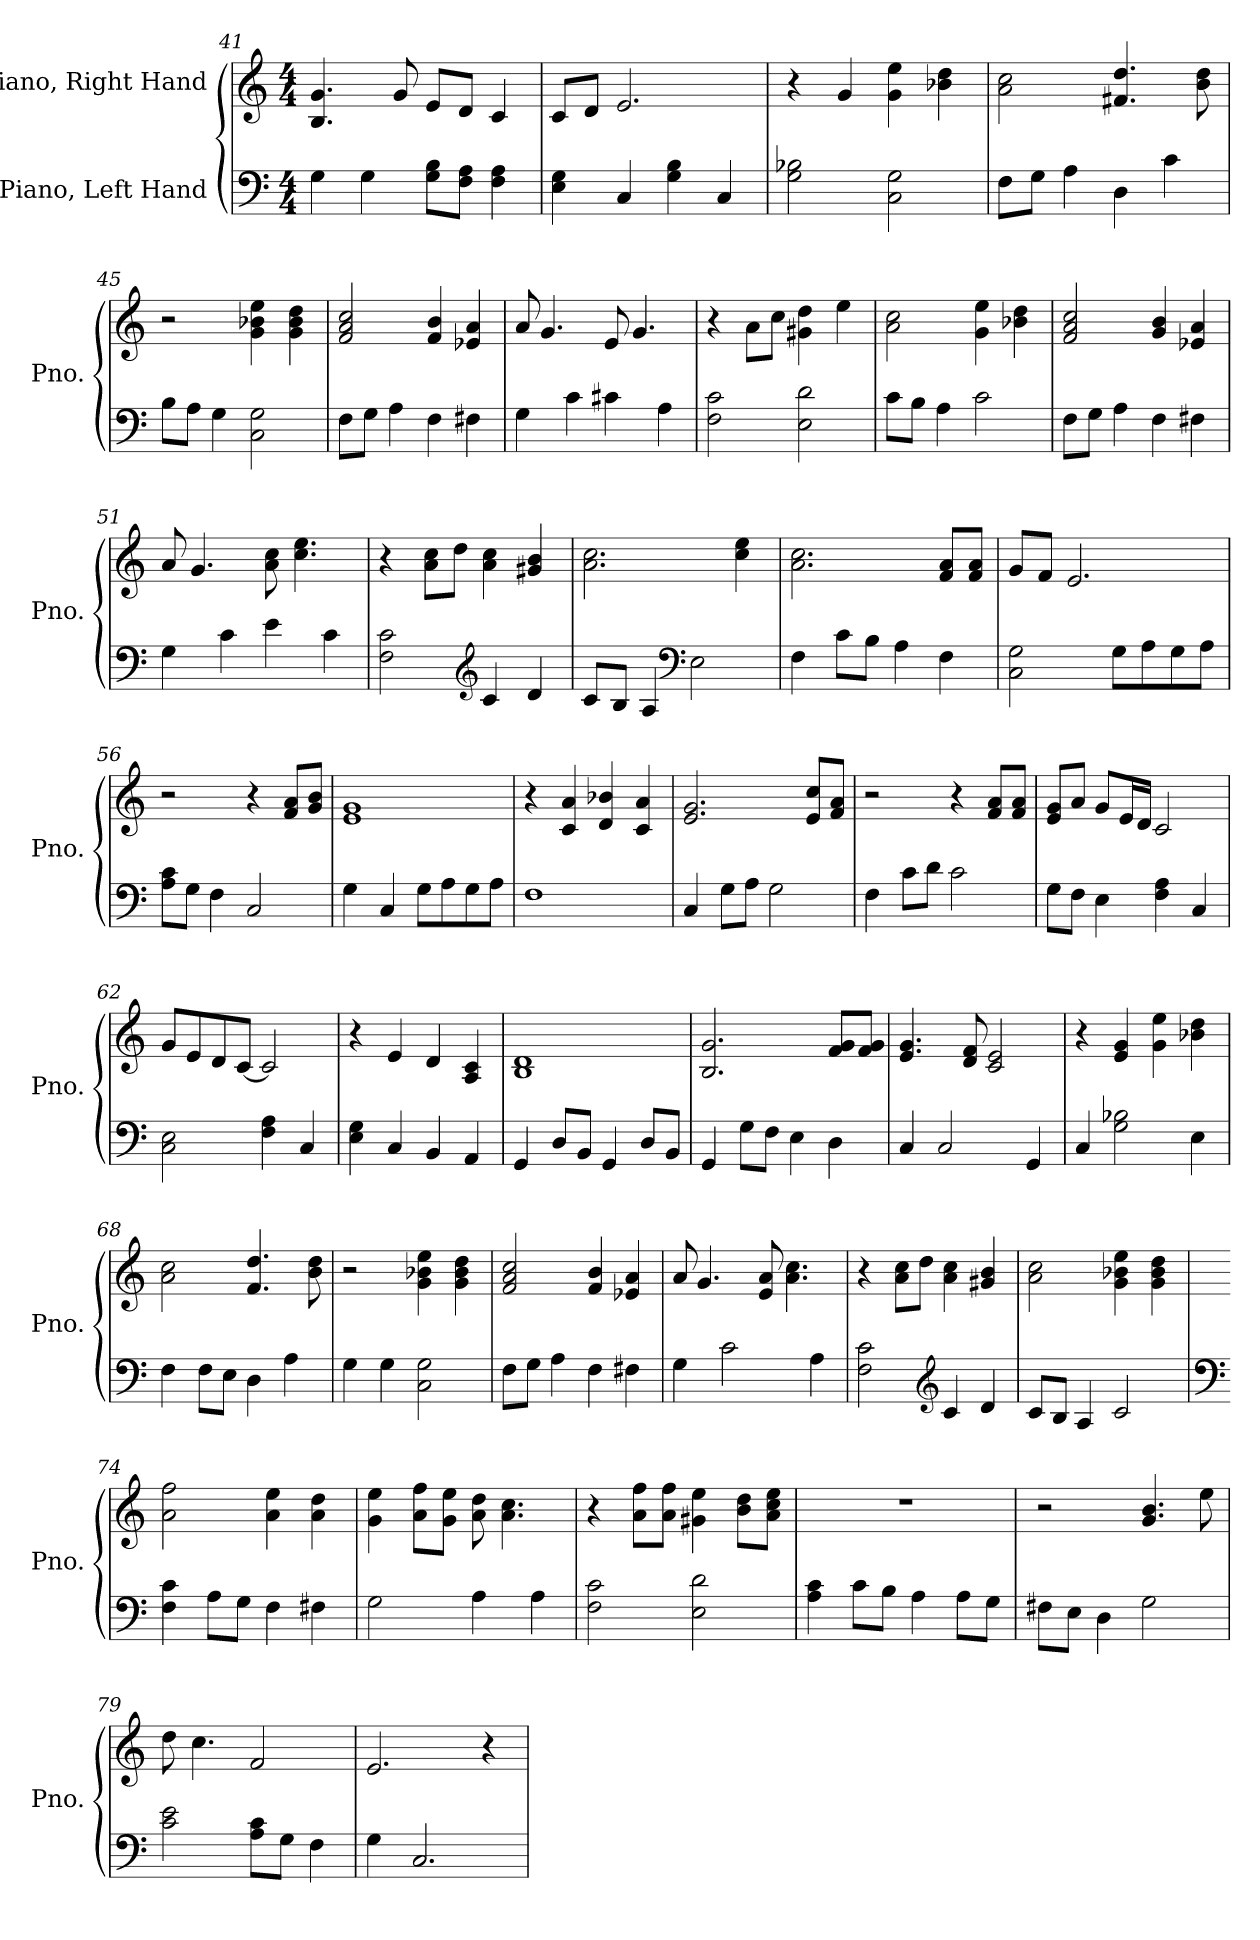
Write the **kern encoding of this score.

**kern	**kern
*part2	*part1
*staff2	*staff1
*I"Piano, Left Hand	*I"Piano, Right Hand
*I'Pno.	*I'Pno.
*clefF4	*clefG2
*k[]	*k[]
*M4/4	*M4/4
=41	=41
4G\	4.B/ 4.g/
4G\	.
.	8g/
8G\ 8B\L	8e/L
8F\ 8A\J	8d/J
4F\ 4A\	4c/
=42	=42
4E\ 4G\	8c/L
.	8d/J
4C/	2.e/
4G\ 4B\	.
4C/	.
=43	=43
2G\ 2B-X\	4r
.	4g/
2C\ 2G\	4g\ 4ee\
.	4b-X\ 4dd\
=44	=44
8F\L	2a\ 2cc\
8G\J	.
4A\	.
4D\	4.f#X/ 4.dd/
4c\	.
.	8b\ 8dd\
=45	=45
8B\L	2r
8A\J	.
4G\	.
2C\ 2G\	4g\ 4b-X\ 4ee\
.	4g\ 4b-\ 4dd\
!!LO:LB:g=z
=46	=46
8F\L	2f/ 2a/ 2cc/
8G\J	.
4A\	.
4F\	4f/ 4b/
4F#X\	4e-X/ 4a/
=47	=47
4G\	8a/
.	4.g/
4c\	.
4c#X\	8e/
.	4.g/
4A\	.
=48	=48
2F\ 2c\	4r
.	8a\L
.	8cc\J
2E\ 2d\	4g#X\ 4dd\
.	4ee\
=49	=49
8c\L	2a\ 2cc\
8B\J	.
4A\	.
2c\	4g\ 4ee\
.	4b-X\ 4dd\
=50	=50
8F\L	2f/ 2a/ 2cc/
8G\J	.
4A\	.
4F\	4g/ 4b/
4F#X\	4e-X/ 4a/
=51	=51
4G\	8a/
.	4.g/
4c\	.
4e\	8a\ 8cc\
.	4.cc\ 4.ee\
4c\	.
!!LO:LB:g=z
=52	=52
2F\ 2c\	4r
.	8a\ 8cc\L
.	8dd\J
*clefG2	*
4c/	4a\ 4cc\
4d/	4g#X/ 4b/
=53	=53
8c/L	2.a\ 2.cc\
8B/J	.
4A/	.
*clefF4	*
2E\	.
.	4cc\ 4ee\
=54	=54
4F\	2.a\ 2.cc\
8c\L	.
8B\J	.
4A\	.
4F\	8f/ 8a/L
.	8f/ 8a/J
=55	=55
2C\ 2G\	8g/L
.	8f/J
.	2.e/
8G\L	.
8A\	.
8G\	.
8A\J	.
=56	=56
8A\ 8c\L	2r
8G\J	.
4F\	.
2C/	4r
.	8f/ 8a/L
.	8g/ 8b/J
=57	=57
4G\	1e 1g
4C/	.
8G\L	.
8A\	.
8G\	.
8A\J	.
!!LO:LB:g=z
=58	=58
1F	4r
.	4c/ 4a/
.	4d/ 4b-X/
.	4c/ 4a/
=59	=59
4C/	2.e/ 2.g/
8G\L	.
8A\J	.
2G\	.
.	8e/ 8cc/L
.	8f/ 8a/J
=60	=60
4F\	2r
8c\L	.
8d\J	.
2c\	4r
.	8f/ 8a/L
.	8f/ 8a/J
=61	=61
8G\L	8e/ 8g/L
8F\J	8a/J
4E\	8g/L
.	16e/L
.	16d/JJ
4F\ 4A\	2c/
4C/	.
=62	=62
2C\ 2E\	8g/L
.	8e/
.	8d/
.	[8c/J
4F\ 4A\	2c/]
4C/	.
=63	=63
4E\ 4G\	4r
4C/	4e/
4BB/	4d/
4AA/	4A/ 4c/
!!LO:LB:g=z
=64	=64
4GG/	1B 1d
8D/L	.
8BB/J	.
4GG/	.
8D/L	.
8BB/J	.
=65	=65
4GG/	2.B/ 2.g/
8G\L	.
8F\J	.
4E\	.
4D\	8f/ 8g/L
.	8f/ 8g/J
=66	=66
4C/	4.e/ 4.g/
2C/	.
.	8d/ 8f/
.	2c/ 2e/
4GG/	.
=67	=67
4C/	4r
2G\ 2B-X\	4e/ 4g/
.	4g\ 4ee\
4E\	4b-X\ 4dd\
=68	=68
4F\	2a\ 2cc\
8F\L	.
8E\J	.
4D\	4.f/ 4.dd/
4A\	.
.	8b\ 8dd\
=69	=69
4G\	2r
4G\	.
2C\ 2G\	4g\ 4b-X\ 4ee\
.	4g\ 4b-\ 4dd\
=70	=70
8F\L	2f/ 2a/ 2cc/
8G\J	.
4A\	.
4F\	4f/ 4b/
4F#X\	4e-X/ 4a/
!!LO:LB:g=z
=71	=71
4G\	8a/
.	4.g/
2c\	.
.	8e/ 8a/
.	4.a\ 4.cc\
4A\	.
=72	=72
2F\ 2c\	4r
.	8a\ 8cc\L
.	8dd\J
*clefG2	*
4c/	4a\ 4cc\
4d/	4g#X/ 4b/
=73	=73
8c/L	2a\ 2cc\
8B/J	.
4A/	.
2c/	4g\ 4b-X\ 4ee\
.	4g\ 4b-\ 4dd\
=74	=74
*clefF4	*
4F\ 4c\	2a\ 2ff\
8A\L	.
8G\J	.
4F\	4a\ 4ee\
4F#X\	4a\ 4dd\
=75	=75
2G\	4g\ 4ee\
.	8a\ 8ff\L
.	8g\ 8ee\J
4A\	8a\ 8dd\
.	4.a\ 4.cc\
4A\	.
=76	=76
2F\ 2c\	4r
.	8a\ 8ff\L
.	8a\ 8ff\J
2E\ 2d\	4g#X\ 4ee\
.	8b\ 8dd\L
.	8a\ 8cc\ 8ee\J
!!LO:PB:g=z
=77	=77
4A\ 4c\	1r
8c\L	.
8B\J	.
4A\	.
8A\L	.
8G\J	.
=78	=78
8F#X\L	2r
8E\J	.
4D\	.
2G\	4.g/ 4.b/
.	8ee\
=79	=79
2c\ 2e\	8dd\
.	4.cc\
8A\ 8c\L	2f/
8G\J	.
4F\	.
=80	=80
4G\	2.e/
2.C/	.
.	4r
=	=
*-	*-
